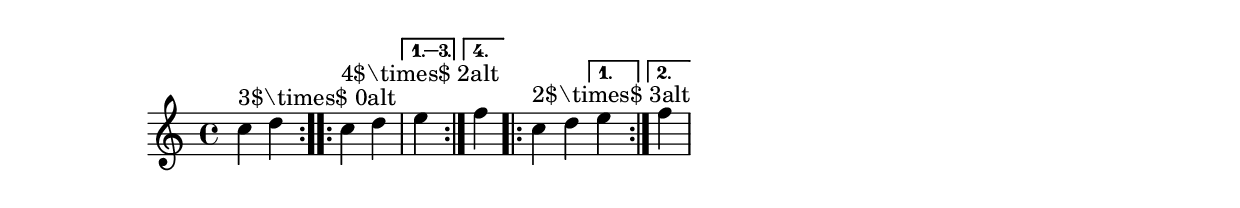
\version "2.4.0"

\header{
texidoc="
Folded repeat may not make sense without alternatives, and there
should not be more alternatives than repeats.
"
}

\paper { raggedright = ##t } 

\context Staff  \relative c'' {
    \repeat fold 3 { c^"3$\\times$ 0alt" d }
    % less alts than body
    \repeat fold 4 { c^"4$\\times$ 2alt" d } \alternative { e f }
    % more alts than body
    \repeat fold 2 { c^"2$\\times$ 3alt" d } \alternative { e f g }
  }


